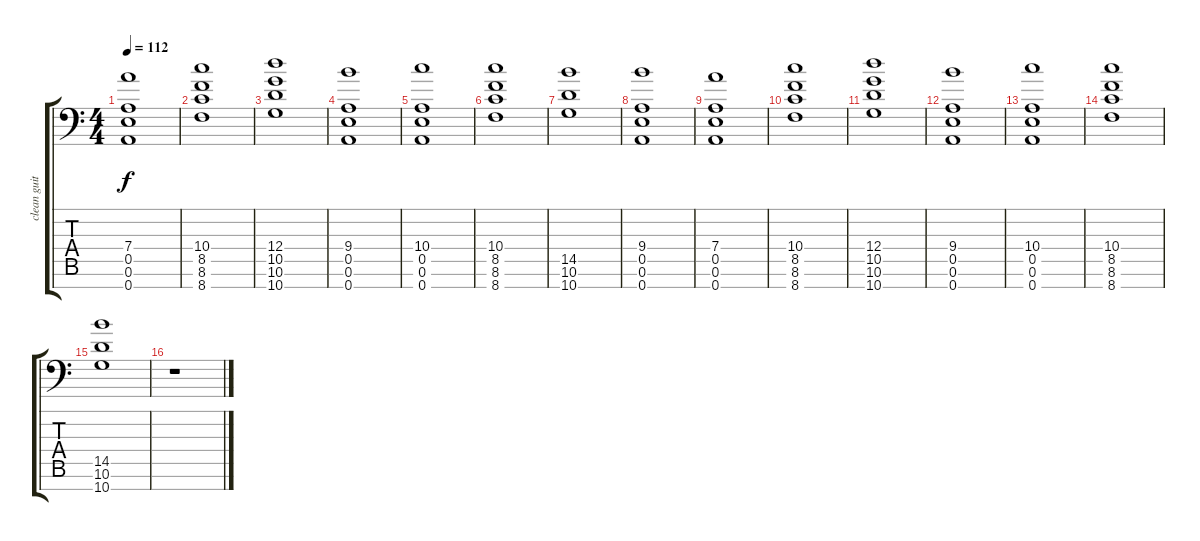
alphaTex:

\track ("clean guitar (also piano part)" "clean guit") {instrument electricguitarjazz}
\staff {score tabs}
\tuning (E4 B3 G3 D3 A2 E2 A1) {hide}
\ts (4 4)
\tempo 112
\clef f4
\ks c
(7.4 0.5 0.6 0.7).1{dy f} |
(10.4 8.5 8.6 8.7).1 |
(12.4 10.5 10.6 10.7).1 |
(9.4 0.5 0.6 0.7).1 |
(10.4 0.5 0.6 0.7).1 |
(10.4 8.5 8.6 8.7).1 |
(14.5 10.6 10.7).1 |
(9.4 0.5 0.6 0.7).1 |
(7.4 0.5 0.6 0.7).1 |
(10.4 8.5 8.6 8.7).1 |
(12.4 10.5 10.6 10.7).1 |
(9.4 0.5 0.6 0.7).1 |
(10.4 0.5 0.6 0.7).1 |
(10.4 8.5 8.6 8.7).1 |
(14.5 10.6 10.7).1 |
r.1
